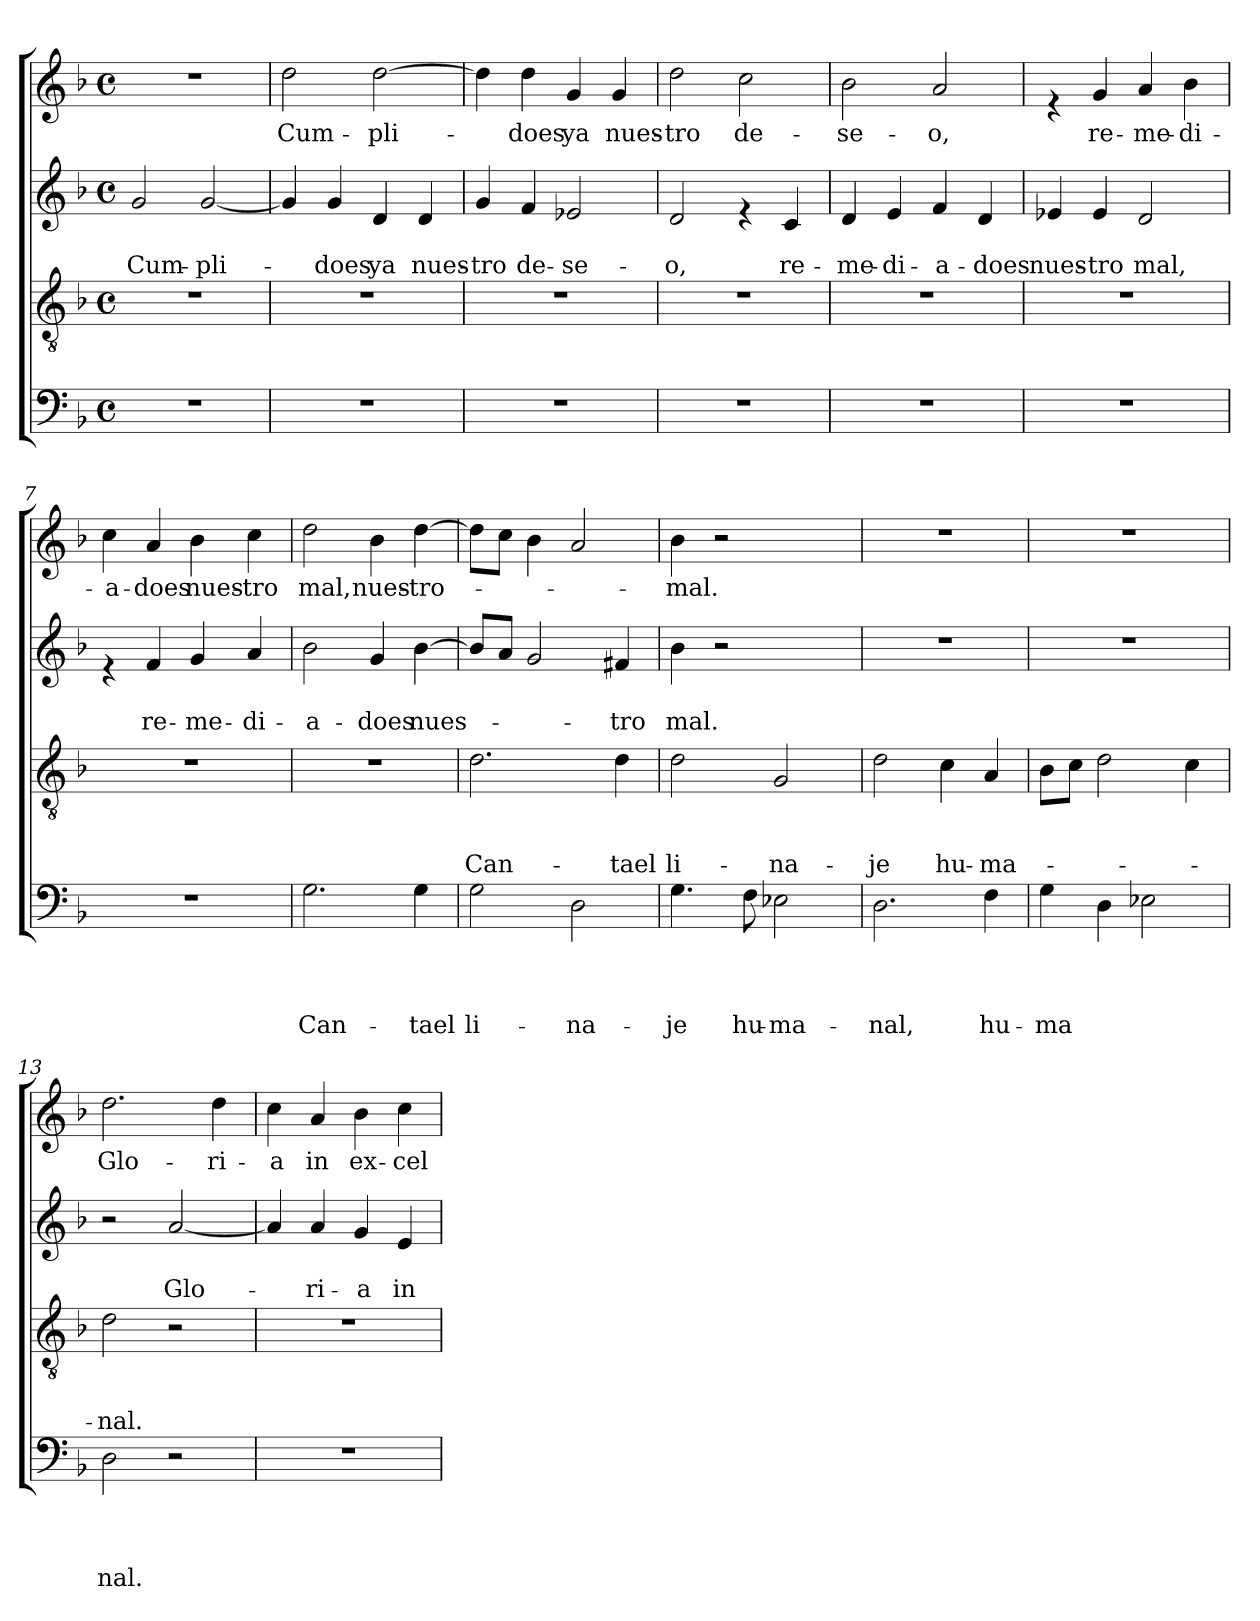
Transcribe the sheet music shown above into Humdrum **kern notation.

**kern	**text	**text	**text	**text	**kern	**text	**text	**text	**kern	**text	**text	**kern	**text
*part4	*part4	*part4	*part4	*part4	*part3	*part3	*part3	*part3	*part2	*part2	*part2	*part1	*part1
*staff4	*staff4	*staff4	*staff4	*staff4	*staff3	*staff3	*staff3	*staff3	*staff2	*staff2	*staff2	*staff1	*staff1
*clefF4	*	*	*	*	*clefGv2	*	*	*	*clefG2	*	*	*clefG2	*
*k[b-]	*	*	*	*	*k[b-]	*	*	*	*k[b-]	*	*	*k[b-]	*
*F:	*	*	*	*	*F:	*	*	*	*F:	*	*	*F:	*
*M4/4	*	*	*	*	*M4/4	*	*	*	*M4/4	*	*	*M4/4	*
*met(c)	*	*	*	*	*met(c)	*	*	*	*met(c)	*	*	*met(c)	*
=1	=1	=1	=1	=1	=1	=1	=1	=1	=1	=1	=1	=1	=1
!	!	!	!	!	!	!	!	!	!	!	!LO:LY:b	!	!
1r	.	.	.	.	1r	.	.	.	2g/	.	Cum-	1r	.
!	!	!	!	!	!	!	!	!	!	!	!LO:LY:b	!	!
.	.	.	.	.	.	.	.	.	[<2g/	.	-pli-	.	.
=2	=2	=2	=2	=2	=2	=2	=2	=2	=2	=2	=2	=2	=2
!	!	!	!	!	!	!	!	!	!	!	!	!	!LO:LY:b
1r	.	.	.	.	1r	.	.	.	4g/]	.	.	2dd\	Cum-
!	!	!	!	!	!	!	!	!	!	!	!LO:LY:b	!	!
.	.	.	.	.	.	.	.	.	4g/	.	-does	.	.
!	!	!	!	!	!	!	!	!	!	!	!LO:LY:b	!	!LO:LY:b
.	.	.	.	.	.	.	.	.	4d/	.	ya	[>2dd\	-pli-
!	!	!	!	!	!	!	!	!	!	!	!LO:LY:b	!	!
.	.	.	.	.	.	.	.	.	4d/	.	nues-	.	.
=3	=3	=3	=3	=3	=3	=3	=3	=3	=3	=3	=3	=3	=3
!	!	!	!	!	!	!	!	!	!	!	!LO:LY:b	!	!
1r	.	.	.	.	1r	.	.	.	4g/	.	-tro	4dd\]	.
!	!	!	!	!	!	!	!	!	!	!	!LO:LY:b	!	!LO:LY:b
.	.	.	.	.	.	.	.	.	4f/	.	de-	4dd\	-does
!	!	!	!	!	!	!	!	!	!	!	!LO:LY:b	!	!LO:LY:b
.	.	.	.	.	.	.	.	.	2e-X/	.	-se-	4g/	ya
!	!	!	!	!	!	!	!	!	!	!	!	!	!LO:LY:b
.	.	.	.	.	.	.	.	.	.	.	.	4g/	nues-
=4	=4	=4	=4	=4	=4	=4	=4	=4	=4	=4	=4	=4	=4
!	!	!	!	!	!	!	!	!	!	!	!LO:LY:b	!	!LO:LY:b
1r	.	.	.	.	1r	.	.	.	2d/	.	-o,	2dd\	-tro
!	!	!	!	!	!	!	!	!	!	!	!	!	!LO:LY:b
.	.	.	.	.	.	.	.	.	4re	.	.	2cc\	de-
!	!	!	!	!	!	!	!	!	!	!	!LO:LY:b	!	!
.	.	.	.	.	.	.	.	.	4c/	.	re-	.	.
=5	=5	=5	=5	=5	=5	=5	=5	=5	=5	=5	=5	=5	=5
!	!	!	!	!	!	!	!	!	!	!	!LO:LY:b	!	!LO:LY:b
1r	.	.	.	.	1r	.	.	.	4d/	.	-me-	2b-\	-se-
!	!	!	!	!	!	!	!	!	!	!	!LO:LY:b	!	!
.	.	.	.	.	.	.	.	.	4e/	.	-di-	.	.
!	!	!	!	!	!	!	!	!	!	!	!LO:LY:b	!	!LO:LY:b
.	.	.	.	.	.	.	.	.	4f/	.	-a-	2a/	-o,
!	!	!	!	!	!	!	!	!	!	!	!LO:LY:b	!	!
.	.	.	.	.	.	.	.	.	4d/	.	-does	.	.
!!LO:LB:g=z
=6	=6	=6	=6	=6	=6	=6	=6	=6	=6	=6	=6	=6	=6
!	!	!	!	!	!	!	!	!	!	!	!LO:LY:b	!	!
1r	.	.	.	.	1r	.	.	.	4e-X/	.	nues-	4re	.
!	!	!	!	!	!	!	!	!	!	!	!LO:LY:b	!	!LO:LY:b
.	.	.	.	.	.	.	.	.	4e-/	.	-tro	4g/	re-
!	!	!	!	!	!	!	!	!	!	!	!LO:LY:b	!	!LO:LY:b
.	.	.	.	.	.	.	.	.	2d/	.	mal,	4a/	-me-
!	!	!	!	!	!	!	!	!	!	!	!	!	!LO:LY:b
.	.	.	.	.	.	.	.	.	.	.	.	4b-\	-di-
!!LO:LB:g=z
=7	=7	=7	=7	=7	=7	=7	=7	=7	=7	=7	=7	=7	=7
!	!	!	!	!	!	!	!	!	!	!	!	!	!LO:LY:b
1r	.	.	.	.	1r	.	.	.	4re	.	.	4cc\	-a-
!	!	!	!	!	!	!	!	!	!	!	!LO:LY:b	!	!LO:LY:b
.	.	.	.	.	.	.	.	.	4f/	.	re-	4a/	-does
!	!	!	!	!	!	!	!	!	!	!	!LO:LY:b	!	!LO:LY:b
.	.	.	.	.	.	.	.	.	4g/	.	-me-	4b-\	nues-
!	!	!	!	!	!	!	!	!	!	!	!LO:LY:b	!	!LO:LY:b
.	.	.	.	.	.	.	.	.	4a/	.	-di-	4cc\	-tro
=8	=8	=8	=8	=8	=8	=8	=8	=8	=8	=8	=8	=8	=8
!	!	!	!	!LO:LY:b	!	!	!	!	!	!	!LO:LY:b	!	!LO:LY:b
2.G\	.	.	.	Can-	1r	.	.	.	2b-\	.	-a-	2dd\	mal,
!	!	!	!	!	!	!	!	!	!	!	!LO:LY:b	!	!LO:LY:b
.	.	.	.	.	.	.	.	.	4g/	.	-does	4b-\	nues-
!	!	!	!	!LO:LY:b	!	!	!	!	!	!	!LO:LY:b	!	!LO:LY:b
4G\	.	.	.	-tael	.	.	.	.	[>4b-\	.	nues-	[>4dd\	-tro-
=9	=9	=9	=9	=9	=9	=9	=9	=9	=9	=9	=9	=9	=9
!	!	!	!	!LO:LY:b	!	!	!	!LO:LY:b	!	!	!	!	!
2G\	.	.	.	li-	2.d\	.	.	Can-	8b-/L]	.	.	8dd\L]	.
.	.	.	.	.	.	.	.	.	8a/J	.	.	8cc\J	.
.	.	.	.	.	.	.	.	.	2g/	.	.	4b-\	.
!	!	!	!	!LO:LY:b	!	!	!	!	!	!	!	!	!
2D\	.	.	.	-na-	.	.	.	.	.	.	.	2a/	.
!	!	!	!	!	!	!	!	!LO:LY:b	!	!	!LO:LY:b	!	!
.	.	.	.	.	4d\	.	.	-tael	4f#X/	.	-tro	.	.
=10	=10	=10	=10	=10	=10	=10	=10	=10	=10	=10	=10	=10	=10
!	!	!	!	!LO:LY:b	!	!	!	!LO:LY:b	!	!	!LO:LY:b	!	!LO:LY:b
4.G\	.	.	.	-je	2d\	.	.	li-	4b-\	.	mal.	4b-\	-mal.
.	.	.	.	.	.	.	.	.	2r	.	.	2r	.
!	!	!	!	!LO:LY:b	!	!	!	!	!	!	!	!	!
8F\	.	.	.	hu-	.	.	.	.	.	.	.	.	.
!	!	!	!	!LO:LY:b	!	!	!	!LO:LY:b	!	!	!	!	!
2E-X\	.	.	.	-ma-	2G/	.	.	-na-	.	.	.	.	.
.	.	.	.	.	.	.	.	.	4ryy	.	.	4ryy	.
=11	=11	=11	=11	=11	=11	=11	=11	=11	=11	=11	=11	=11	=11
!	!	!	!	!LO:LY:b	!	!	!	!LO:LY:b	!	!	!	!	!
2.D\	.	.	.	-nal,	2d\	.	.	-je	1r	.	.	1r	.
!	!	!	!	!	!	!	!	!LO:LY:b	!	!	!	!	!
.	.	.	.	.	4c\	.	.	hu-	.	.	.	.	.
!	!	!	!	!LO:LY:b	!	!	!	!LO:LY:b	!	!	!	!	!
4F\	.	.	.	hu-	4A/	.	.	-ma-	.	.	.	.	.
=12	=12	=12	=12	=12	=12	=12	=12	=12	=12	=12	=12	=12	=12
!	!	!	!	!LO:LY:b	!	!	!	!	!	!	!	!	!
4G\	.	.	.	-ma	8B-\L	.	.	.	1r	.	.	1r	.
.	.	.	.	.	8c\J	.	.	.	.	.	.	.	.
4D\	.	.	.	.	2d\	.	.	.	.	.	.	.	.
2E-X\	.	.	.	.	.	.	.	.	.	.	.	.	.
.	.	.	.	.	4c\	.	.	.	.	.	.	.	.
!!LO:LB:g=z
=13	=13	=13	=13	=13	=13	=13	=13	=13	=13	=13	=13	=13	=13
!	!	!	!	!LO:LY:b	!	!	!	!LO:LY:b	!	!	!	!	!LO:LY:b
2D\	.	.	.	nal.	2d\	.	.	-nal.	2r	.	.	2.dd\	Glo-
!	!	!	!	!	!	!	!	!	!	!	!LO:LY:b	!	!
2r	.	.	.	.	2r	.	.	.	[<2a/	.	Glo-	.	.
!	!	!	!	!	!	!	!	!	!	!	!	!	!LO:LY:b
.	.	.	.	.	.	.	.	.	.	.	.	4dd\	-ri-
!!LO:LB:g=z
=14	=14	=14	=14	=14	=14	=14	=14	=14	=14	=14	=14	=14	=14
!	!	!	!	!	!	!	!	!	!	!	!	!	!LO:LY:b
1r	.	.	.	.	1r	.	.	.	4a/]	.	.	4cc\	-a
!	!	!	!	!	!	!	!	!	!	!	!LO:LY:b	!	!LO:LY:b
.	.	.	.	.	.	.	.	.	4a/	.	-ri-	4a/	in
!	!	!	!	!	!	!	!	!	!	!	!LO:LY:b	!	!LO:LY:b
.	.	.	.	.	.	.	.	.	4g/	.	-a	4b-\	ex-
!	!	!	!	!	!	!	!	!	!	!	!LO:LY:b	!	!LO:LY:b
.	.	.	.	.	.	.	.	.	4e/	.	in	4cc\	-cel-
=	=	=	=	=	=	=	=	=	=	=	=	=	=
*-	*-	*-	*-	*-	*-	*-	*-	*-	*-	*-	*-	*-	*-
